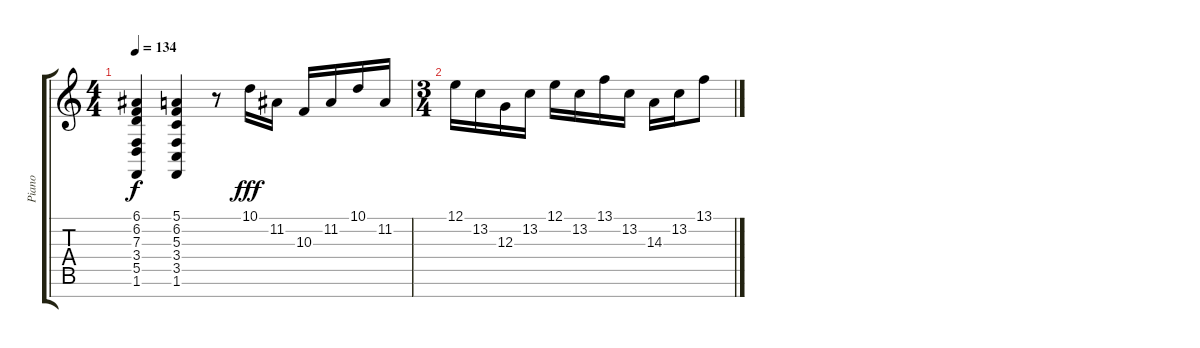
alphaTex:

\track ("Piano" "Piano") {instrument acousticgrandpiano}
\staff {score tabs}
\tuning (E4 B3 G3 D3 A2 E2 B1) {hide}
\ts (4 4)
\tempo 134
\clef g2
\ks c
(6.1 6.2 7.3 3.4 5.5 1.6).4{dy f} (5.1 6.2 5.3 3.4 3.5 1.6).4 r.8 10.1.16{dy fff} 11.2.16 10.3.16 11.2.16 10.1.16 11.2.16 |
\ts (3 4)
12.1.16 13.2.16 12.3.16 13.2.16 12.1.16 13.2.16 13.1.16 13.2.16 14.3.16 13.2.16 13.1.8
